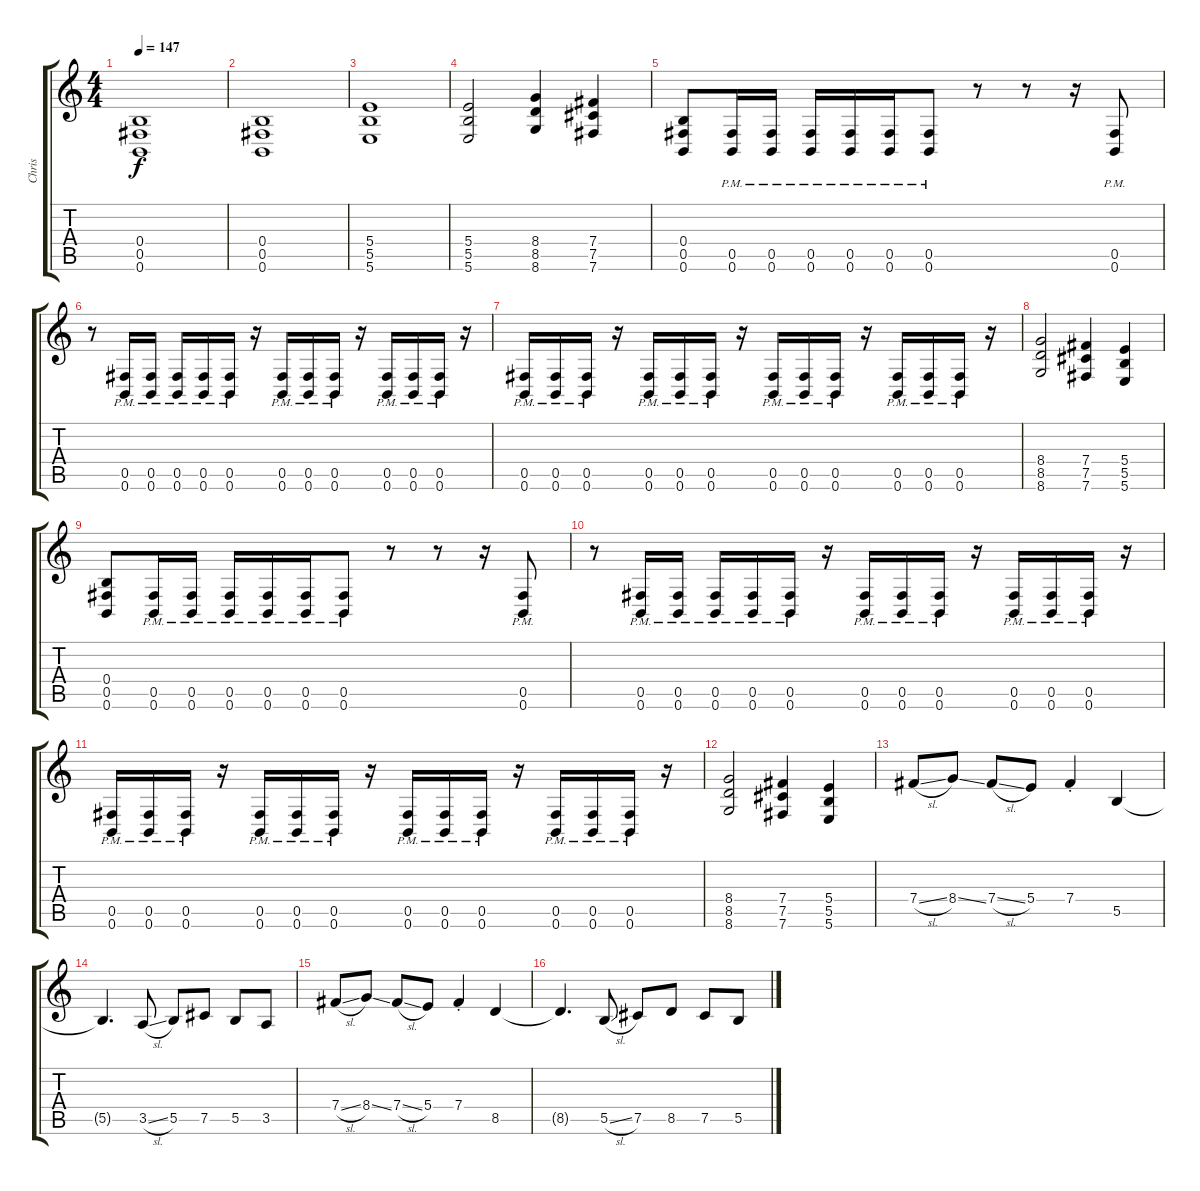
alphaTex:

\track ("Chris" "Chris") {instrument distortionguitar}
\staff {score tabs}
\tuning (Db4 Ab3 E3 B2 Gb2 B1) {hide}
\ts (4 4)
\tempo 147
\clef g2
\ks c
(0.4 0.5 0.6).1{dy f} |
(0.4 0.5 0.6).1 |
(5.4 5.5 5.6).1 |
(5.4 5.5 5.6).2 (8.4 8.5 8.6).4 (7.4 7.5 7.6).4 |
(0.4 0.5 0.6).8 (0.5{pm} 0.6{pm}).16 (0.5{pm} 0.6{pm}).16 (0.5{pm} 0.6{pm}).16 (0.5{pm} 0.6{pm}).16 (0.5{pm} 0.6{pm}).16 (0.5{pm} 0.6{pm}).8 r.8 r.8 r.16 (0.5{pm} 0.6{pm}).8 |
r.8 (0.5{pm} 0.6{pm}).16 (0.5{pm} 0.6{pm}).16 (0.5{pm} 0.6{pm}).16 (0.5{pm} 0.6{pm}).16 (0.5{pm} 0.6{pm}).16 r.16 (0.5{pm} 0.6{pm}).16 (0.5{pm} 0.6{pm}).16 (0.5{pm} 0.6{pm}).16 r.16 (0.5{pm} 0.6{pm}).16 (0.5{pm} 0.6{pm}).16 (0.5{pm} 0.6{pm}).16 r.16 |
(0.5{pm} 0.6{pm}).16 (0.5{pm} 0.6{pm}).16 (0.5{pm} 0.6{pm}).16 r.16 (0.5{pm} 0.6{pm}).16 (0.5{pm} 0.6{pm}).16 (0.5{pm} 0.6{pm}).16 r.16 (0.5{pm} 0.6{pm}).16 (0.5{pm} 0.6{pm}).16 (0.5{pm} 0.6{pm}).16 r.16 (0.5{pm} 0.6{pm}).16 (0.5{pm} 0.6{pm}).16 (0.5{pm} 0.6{pm}).16 r.16 |
(8.4 8.5 8.6).2 (7.4 7.5 7.6).4 (5.4 5.5 5.6).4 |
(0.4 0.5 0.6).8 (0.5{pm} 0.6{pm}).16 (0.5{pm} 0.6{pm}).16 (0.5{pm} 0.6{pm}).16 (0.5{pm} 0.6{pm}).16 (0.5{pm} 0.6{pm}).16 (0.5{pm} 0.6{pm}).8 r.8 r.8 r.16 (0.5{pm} 0.6{pm}).8 |
r.8 (0.5{pm} 0.6{pm}).16 (0.5{pm} 0.6{pm}).16 (0.5{pm} 0.6{pm}).16 (0.5{pm} 0.6{pm}).16 (0.5{pm} 0.6{pm}).16 r.16 (0.5{pm} 0.6{pm}).16 (0.5{pm} 0.6{pm}).16 (0.5{pm} 0.6{pm}).16 r.16 (0.5{pm} 0.6{pm}).16 (0.5{pm} 0.6{pm}).16 (0.5{pm} 0.6{pm}).16 r.16 |
(0.5{pm} 0.6{pm}).16 (0.5{pm} 0.6{pm}).16 (0.5{pm} 0.6{pm}).16 r.16 (0.5{pm} 0.6{pm}).16 (0.5{pm} 0.6{pm}).16 (0.5{pm} 0.6{pm}).16 r.16 (0.5{pm} 0.6{pm}).16 (0.5{pm} 0.6{pm}).16 (0.5{pm} 0.6{pm}).16 r.16 (0.5{pm} 0.6{pm}).16 (0.5{pm} 0.6{pm}).16 (0.5{pm} 0.6{pm}).16 r.16 |
(8.4 8.5 8.6).2 (7.4 7.5 7.6).4 (5.4 5.5 5.6).4 |
7.4{sl}.8 8.4{ss}.8 7.4{sl}.8 5.4.8 7.4{st}.4 5.5.4 |
5.5{t}.4{d} 3.5{sl}.8 5.5.8 7.5.8 5.5.8 3.5.8 |
7.4{sl}.8 8.4{ss}.8 7.4{sl}.8 5.4.8 7.4{st}.4 8.5.4 |
8.5{t}.4{d} 5.5{sl}.8 7.5.8 8.5.8 7.5.8 5.5.8
